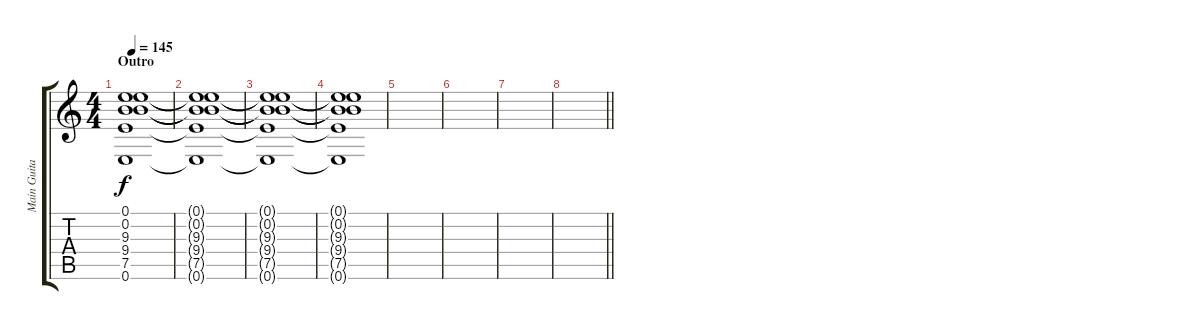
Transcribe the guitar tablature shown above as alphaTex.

\track ("Main Guitar" "Main Guita") {instrument overdrivenguitar}
\staff {score tabs}
\tuning (E4 B3 G3 D3 A2 E2) {hide}
\ts (4 4)
\section ("" "Outro")
\tempo 145
\clef g2
\ks c
(0.1 0.2 9.3 9.4 7.5 0.6).1{dy f} |
(0.1{t} 0.2{t} 9.3{t} 9.4{t} 7.5{t} 0.6{t}).1 |
(0.1{t} 0.2{t} 9.3{t} 9.4{t} 7.5{t} 0.6{t}).1 |
(0.1{t} 0.2{t} 9.3{t} 9.4{t} 7.5{t} 0.6{t}).1 |
|
|
|
\barLineRight lightlight
